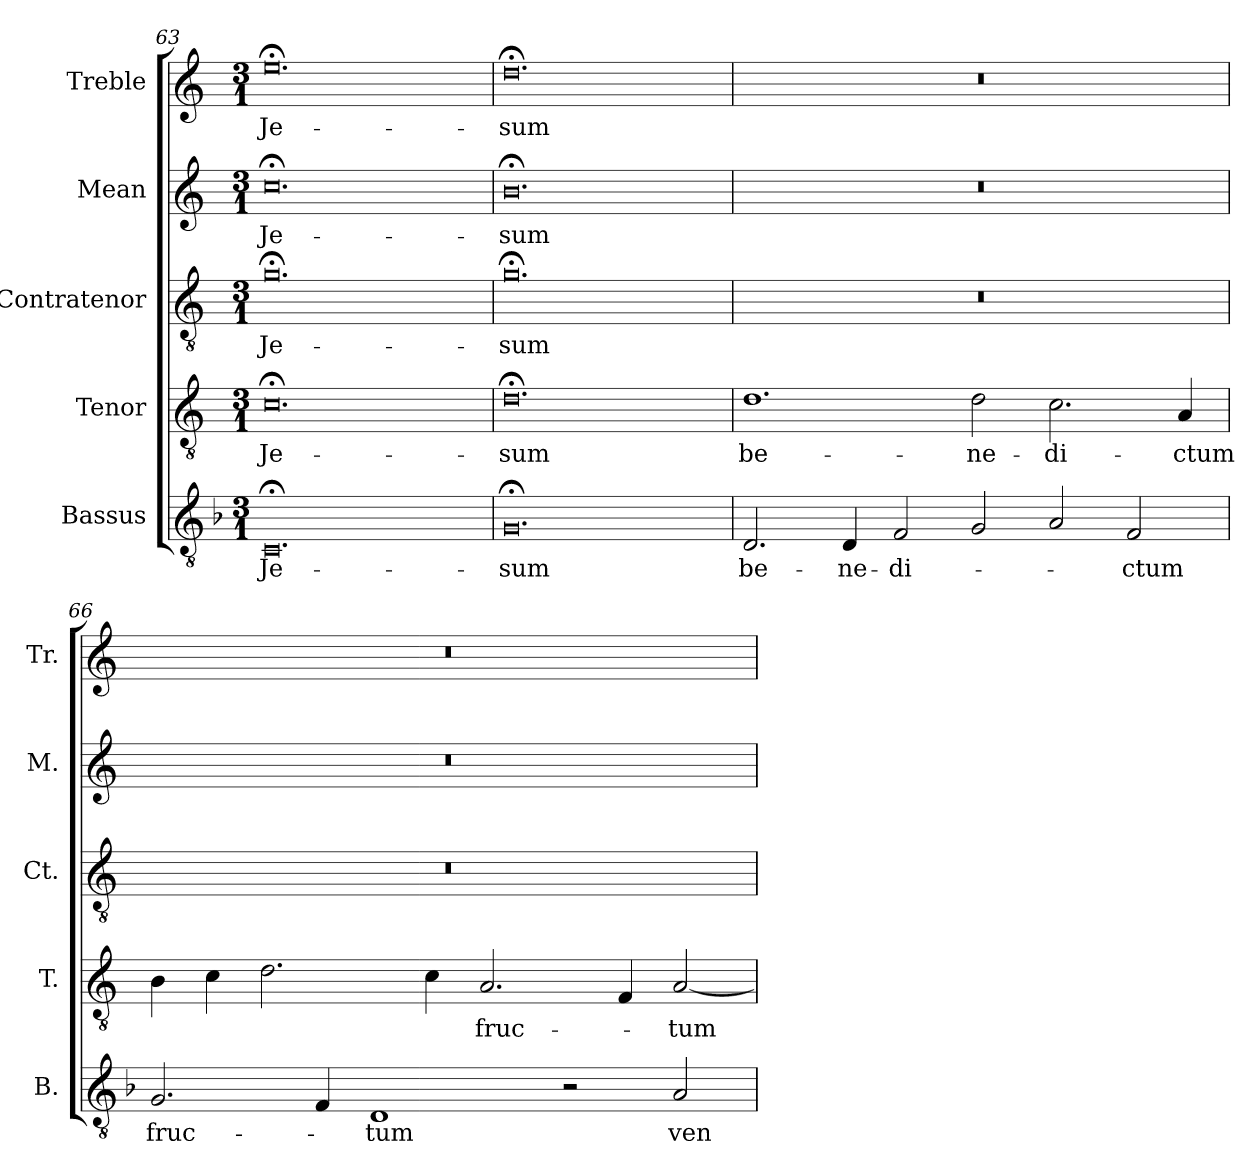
**kern	**text	**kern	**text	**kern	**text	**kern	**text	**kern	**text
*part5	*part5	*part4	*part4	*part3	*part3	*part2	*part2	*part1	*part1
*staff5	*staff5	*staff4	*staff4	*staff3	*staff3	*staff2	*staff2	*staff1	*staff1
*I"Bassus	*	*I"Tenor	*	*I"Contratenor	*	*I"Mean	*	*I"Treble	*
*I'B.	*	*I'T.	*	*I'Ct.	*	*I'M.	*	*I'Tr.	*
*clefGv2	*	*clefGv2	*	*clefGv2	*	*clefG2	*	*clefG2	*
*ITrd7c12	*	*ITrd7c12	*	*ITrd7c12	*	*	*	*	*
*k[b-]	*	*k[]	*	*k[]	*	*k[]	*	*k[]	*
*F:	*	*	*	*C:	*	*C:	*	*C:	*
*M3/1	*	*M3/1	*	*M3/1	*	*M3/1	*	*M3/1	*
=63	=63	=63	=63	=63	=63	=63	=63	=63	=63
!	!LO:LY:b:color=#000000	!	!	!	!	!	!	!	!
!	!	!	!LO:LY:b:color=#000000	!	!	!	!	!	!
!	!	!	!	!	!LO:LY:b:color=#000000	!	!	!	!
!	!	!	!	!	!	!	!LO:LY:b:color=#000000	!	!
!	!	!	!	!	!	!	!	!	!LO:LY:b:color=#000000
0.CC;i	Je-	0.C;i	Je-	0.G;i	Je-	0.cc;i	Je-	0.ee;i	Je-
=64`	=64`	=64`	=64`	=64`	=64`	=64`	=64`	=64`	=64`
!	!LO:LY:b:color=#000000	!	!	!	!	!	!	!	!
!	!	!	!LO:LY:b:color=#000000	!	!	!	!	!	!
!	!	!	!	!	!LO:LY:b:color=#000000	!	!	!	!
!	!	!	!	!	!	!	!LO:LY:b:color=#000000	!	!
!	!	!	!	!	!	!	!	!	!LO:LY:b:color=#000000
0.GG;i	-sum	0.D;i	-sum	0.G;i	-sum	0.b;i	-sum	0.dd;i	-sum
!!LO:PB:g=z
=65	=65	=65	=65	=65	=65	=65	=65	=65	=65
!	!LO:LY:b:color=#000000	!	!	!	!	!	!	!	!
!	!	!	!LO:LY:b:color=#000000	!LO:N:vis=1	!	!LO:N:vis=1	!	!LO:N:vis=1	!
2.DDi/	be-	1.Di	be-	0.r	.	0.r	.	0.r	.
!	!LO:LY:b:color=#000000	!	!	!	!	!	!	!	!
4DDi/	-ne-	.	.	.	.	.	.	.	.
!	!LO:LY:b:color=#000000	!	!	!	!	!	!	!	!
2FFi/	-di-	.	.	.	.	.	.	.	.
!	!	!	!LO:LY:b:color=#000000	!	!	!	!	!	!
2GGi/	.	2Di\	-ne-	.	.	.	.	.	.
!	!	!	!LO:LY:b:color=#000000	!	!	!	!	!	!
2AAi/	.	2.Ci\	-di-	.	.	.	.	.	.
!	!LO:LY:b:color=#000000	!	!	!	!	!	!	!	!
2FFi/	-ctum	.	.	.	.	.	.	.	.
!	!	!	!LO:LY:b:color=#000000	!	!	!	!	!	!
.	.	4AAi/	-ctum	.	.	.	.	.	.
=66`	=66`	=66`	=66`	=66`	=66`	=66`	=66`	=66`	=66`
!	!LO:LY:b:color=#000000	!	!	!LO:N:vis=1	!	!LO:N:vis=1	!	!LO:N:vis=1	!
2.GGi/	fruc-	4BBi\	.	0.r	.	0.r	.	0.r	.
.	.	4Ci\	.	.	.	.	.	.	.
.	.	2.Di\	.	.	.	.	.	.	.
4FFi/	.	.	.	.	.	.	.	.	.
!	!LO:LY:b:color=#000000	!	!	!	!	!	!	!	!
1DDi	-tum	.	.	.	.	.	.	.	.
.	.	4Ci\	.	.	.	.	.	.	.
!	!	!	!LO:LY:b:color=#000000	!	!	!	!	!	!
.	.	2.AAi/	fruc-	.	.	.	.	.	.
2r	.	.	.	.	.	.	.	.	.
.	.	4FFi/	.	.	.	.	.	.	.
!	!LO:LY:b:color=#000000	!	!	!	!	!	!	!	!
!	!	!	!LO:LY:b:color=#000000	!	!	!	!	!	!
2AAi/	ven-	[<2AAi/	-tum	.	.	.	.	.	.
=`	=`	=`	=`	=`	=`	=`	=`	=`	=`
*-	*-	*-	*-	*-	*-	*-	*-	*-	*-
